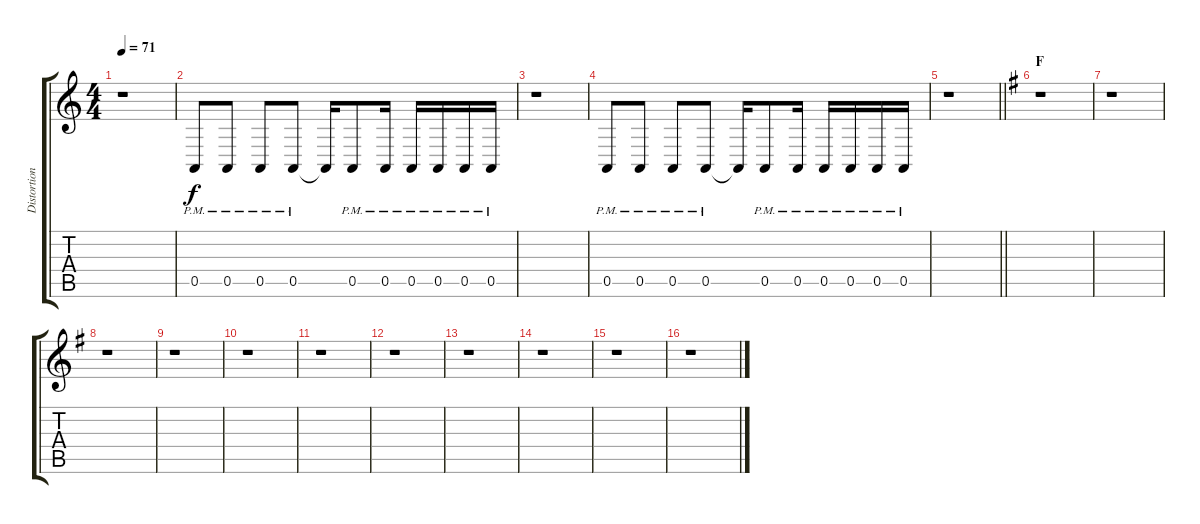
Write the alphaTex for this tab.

\track ("Distortion w/ Octaver" "Distortion") {instrument distortionguitar}
\staff {score tabs}
\tuning (E4 B3 G3 D3 A1 E2) {hide}
\ts (4 4)
\tempo 71
\clef g2
\ks c
r.1{dy f} |
0.5{pm}.8 0.5{pm}.8 0.5{pm}.8 0.5{pm}.8 0.5{t}.16 0.5{pm}.8 0.5{pm}.16 0.5{pm}.16 0.5{pm}.16 0.5{pm}.16 0.5{pm}.16 |
r.1 |
0.5{pm}.8 0.5{pm}.8 0.5{pm}.8 0.5{pm}.8 0.5{t}.16 0.5{pm}.8 0.5{pm}.16 0.5{pm}.16 0.5{pm}.16 0.5{pm}.16 0.5{pm}.16 |
\barLineRight lightlight
r.1 |
\section ("" "F")
\ks g
r.1 |
r.1 |
r.1 |
r.1 |
r.1 |
r.1 |
r.1 |
r.1 |
r.1 |
r.1 |
r.1
